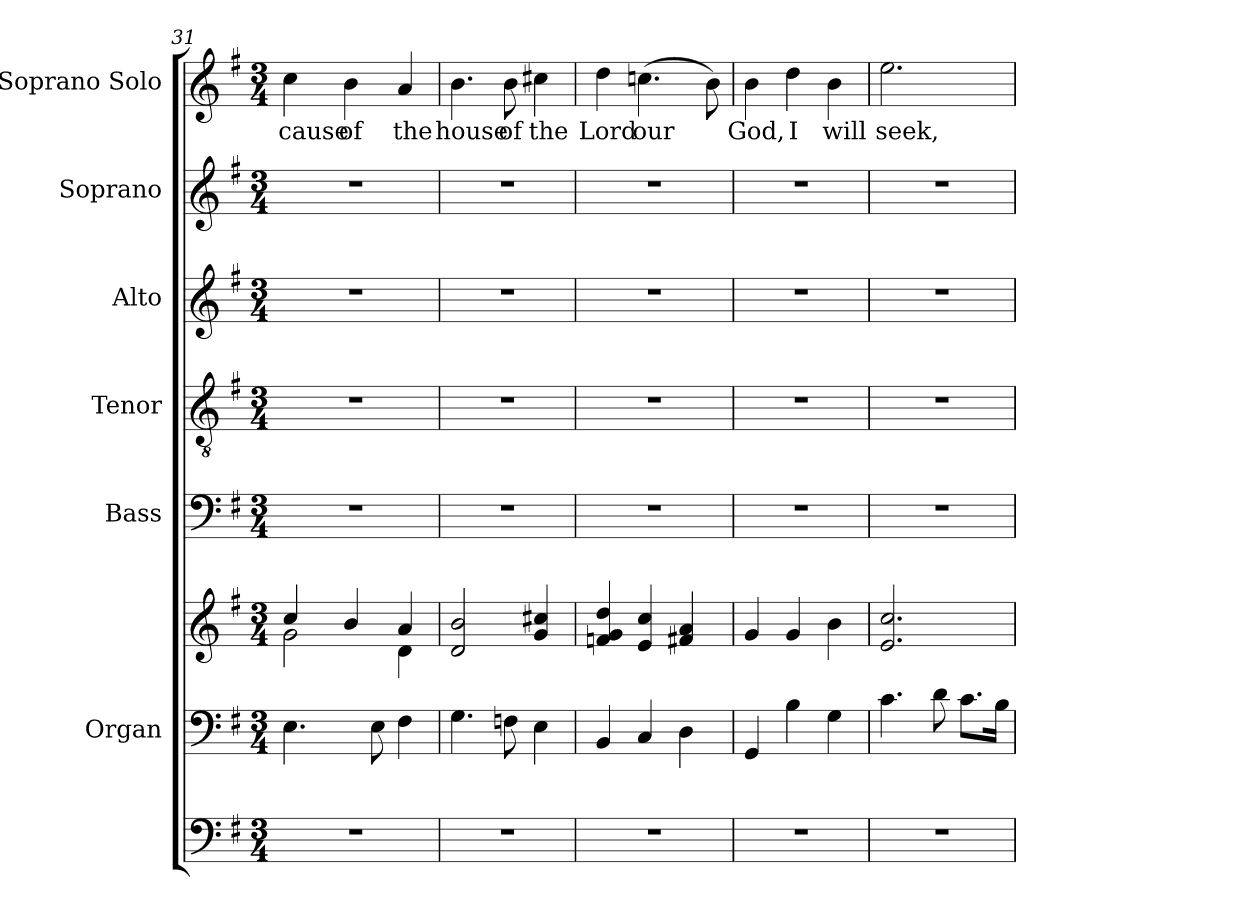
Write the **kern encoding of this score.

**kern	**kern	**kern	**kern	**kern	**kern	**kern	**kern	**text
*part7	*part6	*part6	*part5	*part4	*part3	*part2	*part1	*part1
*staff8	*staff7	*staff6	*staff5	*staff4	*staff3	*staff2	*staff1	*staff1
*	*I"Organ	*	*I"Bass	*I"Tenor	*I"Alto	*I"Soprano	*I"Soprano Solo	*
*	*I'Org.	*	*I'B	*I'T	*I'A	*I'S	*I'S. solo	*
*clefF4	*clefF4	*clefG2	*clefF4	*clefGv2	*clefG2	*clefG2	*clefG2	*
*k[f#]	*k[f#]	*k[f#]	*k[f#]	*k[f#]	*k[f#]	*k[f#]	*k[f#]	*
*G:	*G:	*G:	*G:	*G:	*G:	*G:	*G:	*
*M3/4	*M3/4	*M3/4	*M3/4	*M3/4	*M3/4	*M3/4	*M3/4	*
=31	=31	=31	=31	=31	=31	=31	=31	=31
*	*	*^	*	*	*	*	*	*
2.r	4.E\	4cc/	2g\	2.r	2.r	2.r	2.r	4cc\	-cause
.	.	4b/	.	.	.	.	.	4b\	of
.	8E\	.	.	.	.	.	.	.	.
.	4F#\	4a/	4d\	.	.	.	.	4a/	the
*	*	*v	*v	*	*	*	*	*	*
=32	=32	=32	=32	=32	=32	=32	=32	=32
2.r	4.G\	2d/ 2b/	2.r	2.r	2.r	2.r	4.b\	house
.	8Fn\	.	.	.	.	.	8b\	of
.	4E\	4g/ 4cc#X/	.	.	.	.	4cc#X\	the
=33	=33	=33	=33	=33	=33	=33	=33	=33
2.r	4BB/	4fn/ 4g/ 4dd/	2.r	2.r	2.r	2.r	4dd\	Lord
.	4C/	4e/ 4cc/	.	.	.	.	(4.ccn\	our
.	4D\	4f#X/ 4a/	.	.	.	.	.	.
.	.	.	.	.	.	.	8b\)	.
!!LO:PB:g=z
=34	=34	=34	=34	=34	=34	=34	=34	=34
2.r	4GG/	4g/	2.r	2.r	2.r	2.r	4b\	God,
.	4B\	4g/	.	.	.	.	4dd\	I
.	4G\	4b\	.	.	.	.	4b\	will
=35	=35	=35	=35	=35	=35	=35	=35	=35
2.r	4.c\	2.e/ 2.cc/	2.r	2.r	2.r	2.r	2.ee\	seek,
.	8d\	.	.	.	.	.	.	.
.	8.c\L	.	.	.	.	.	.	.
.	16B\Jk	.	.	.	.	.	.	.
=	=	=	=	=	=	=	=	=
*-	*-	*-	*-	*-	*-	*-	*-	*-
